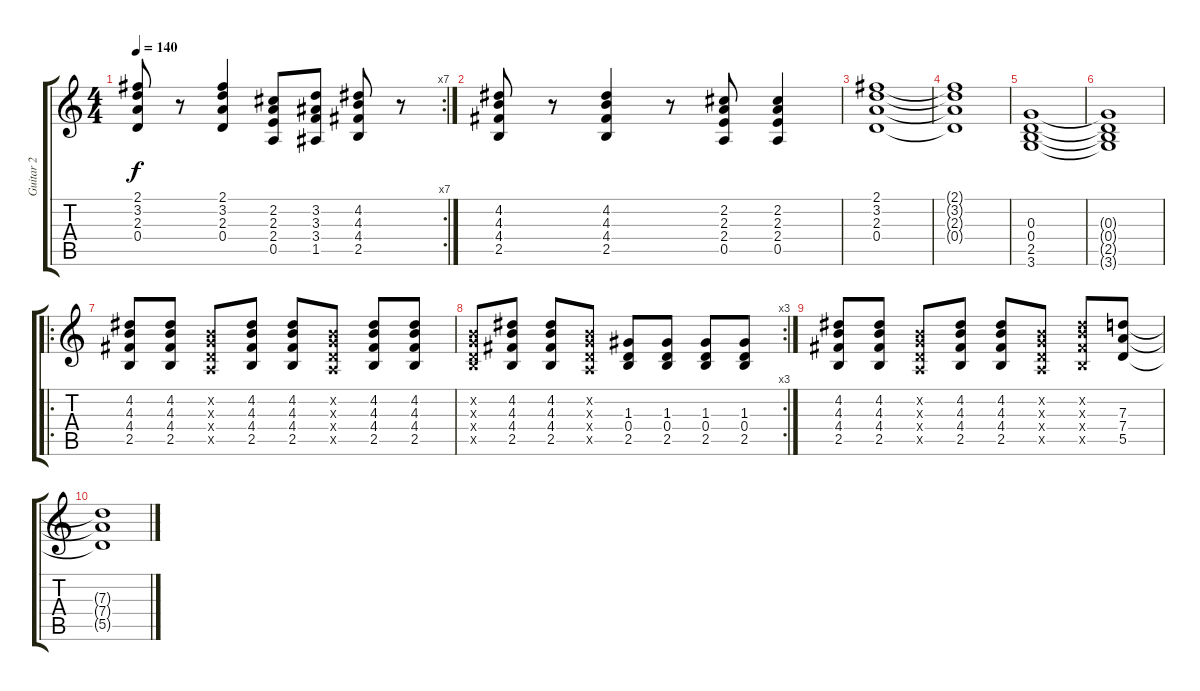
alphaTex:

\track ("Guitar 2" "Guitar 2") {instrument overdrivenguitar}
\staff {score tabs}
\tuning (E4 B3 G3 D3 A2 E2) {hide}
\rc 7
\ts (4 4)
\tempo 140
\clef g2
\ks c
(2.1 3.2 2.3 0.4).8{dy f} r.8 (2.1 3.2 2.3 0.4).4 (2.2 2.3 2.4 0.5).8 (3.2 3.3 3.4 1.5).8 (4.2 4.3 4.4 2.5).8 r.8 |
(4.2 4.3 4.4 2.5).8 r.8 (4.2 4.3 4.4 2.5).4 r.8 (2.2 2.3 2.4 0.5).8 (2.2 2.3 2.4 0.5).4 |
(2.1 3.2 2.3 0.4).1 |
(2.1{t} 3.2{t} 2.3{t} 0.4{t}).1 |
(0.3 0.4 2.5 3.6).1 |
(0.3{t} 0.4{t} 2.5{t} 3.6{t}).1 |
\ro
(4.2 4.3 4.4 2.5).8 (4.2 4.3 4.4 2.5).8 (0.2{x} 0.3{x} 0.4{x} 0.5{x}).8 (4.2 4.3 4.4 2.5).8 (4.2 4.3 4.4 2.5).8 (0.2{x} 0.3{x} 0.4{x} 0.5{x}).8 (4.2 4.3 4.4 2.5).8 (4.2 4.3 4.4 2.5).8 |
\rc 3
(0.2{x} 0.3{x} 0.4{x} 2.5{x}).8 (4.2 4.3 4.4 2.5).8 (4.2 4.3 4.4 2.5).8 (0.2{x} 0.3{x} 0.4{x} 0.5{x}).8 (1.3 0.4 2.5).8 (1.3 0.4 2.5).8 (1.3 0.4 2.5).8 (1.3 0.4 2.5).8 |
(4.2 4.3 4.4 2.5).8 (4.2 4.3 4.4 2.5).8 (0.2{x} 0.3{x} 0.4{x} 0.5{x}).8 (4.2 4.3 4.4 2.5).8 (4.2 4.3 4.4 2.5).8 (0.2{x} 0.3{x} 0.4{x} 0.5{x}).8 (4.2{x} 4.3{x} 4.4{x} 2.5{x}).8 (7.3 7.4 5.5).8 |
(7.3{t} 7.4{t} 5.5{t}).1
